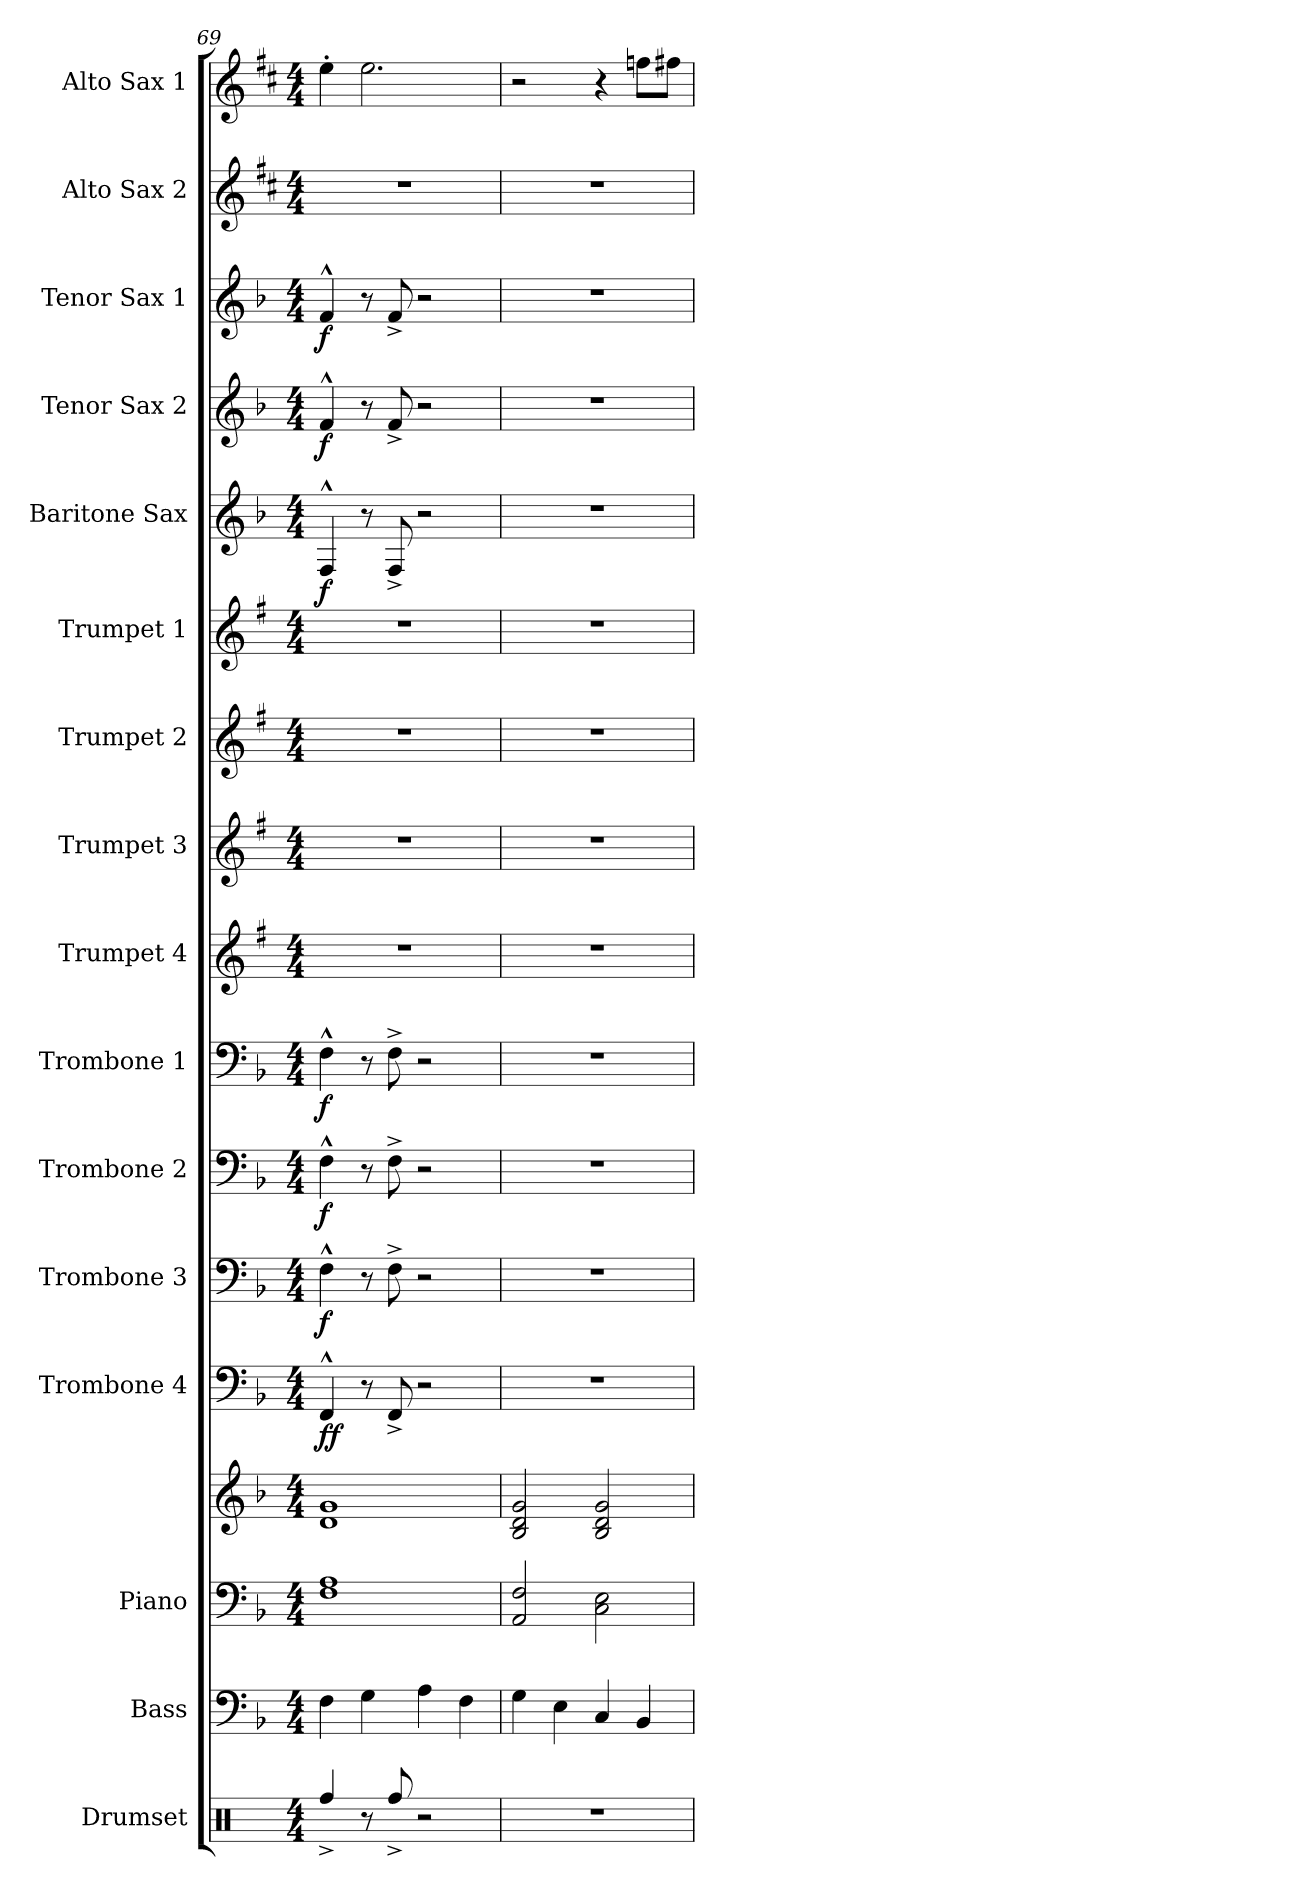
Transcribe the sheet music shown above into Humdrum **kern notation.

**kern	**kern	**kern	**kern	**kern	**dynam	**kern	**dynam	**kern	**dynam	**kern	**dynam	**kern	**kern	**kern	**kern	**kern	**dynam	**kern	**dynam	**kern	**dynam	**kern	**kern
*part16	*part15	*part14	*part14	*part13	*part13	*part12	*part12	*part11	*part11	*part10	*part10	*part9	*part8	*part7	*part6	*part5	*part5	*part4	*part4	*part3	*part3	*part2	*part1
*staff17	*staff16	*staff15	*staff14	*staff13	*staff13	*staff12	*staff12	*staff11	*staff11	*staff10	*staff10	*staff9	*staff8	*staff7	*staff6	*staff5	*staff5	*staff4	*staff4	*staff3	*staff3	*staff2	*staff1
*I"Drumset	*I"Bass	*I"Piano	*	*I"Trombone 4	*	*I"Trombone 3	*	*I"Trombone 2	*	*I"Trombone 1	*	*I"Trumpet 4	*I"Trumpet 3	*I"Trumpet 2	*I"Trumpet 1	*I"Baritone Sax	*	*I"Tenor Sax 2	*	*I"Tenor Sax 1	*	*I"Alto Sax 2	*I"Alto Sax 1
*I'Drs.	*I'Bass	*I'Piano	*	*I'Tbn. 4	*	*I'Tbn. 3	*	*I'Tbn. 2	*	*I'Tbn. 1	*	*I'Tpt. 4	*I'Tpt. 3	*I'Tpt. 2	*I'Tpt. 1	*I'Bari	*	*I'Tenor 2	*	*I'Tenor 1	*	*I'Alto 2	*I'Alto 1
*clefX	*clefF4	*clefF4	*clefG2	*clefF4	*	*clefF4	*	*clefF4	*	*clefF4	*	*clefG2	*clefG2	*clefG2	*clefG2	*clefG2	*	*clefG2	*	*clefG2	*	*clefG2	*clefG2
*	*ITrd7c12	*	*	*	*	*	*	*	*	*	*	*ITrd1c2	*ITrd1c2	*ITrd1c2	*ITrd1c2	*ITrd12c21	*	*ITrd8c14	*	*ITrd8c14	*	*ITrd5c9	*ITrd5c9
*k[]	*k[b-]	*k[b-]	*k[b-]	*k[b-]	*	*k[b-]	*	*k[b-]	*	*k[b-]	*	*k[b-]	*k[b-]	*k[b-]	*k[b-]	*k[b-]	*	*k[b-]	*	*k[b-]	*	*k[b-]	*k[b-]
*M4/4	*M4/4	*M4/4	*M4/4	*M4/4	*	*M4/4	*	*M4/4	*	*M4/4	*	*M4/4	*M4/4	*M4/4	*M4/4	*M4/4	*	*M4/4	*	*M4/4	*	*M4/4	*M4/4
=69	=69	=69	=69	=69	=69	=69	=69	=69	=69	=69	=69	=69	=69	=69	=69	=69	=69	=69	=69	=69	=69	=69	=69
*^	*	*	*	*	*	*	*	*	*	*	*	*	*	*	*	*	*	*	*	*	*	*	*
!	!	!	!	!	!	!LO:DY:b	!	!LO:DY:b	!	!LO:DY:b	!	!LO:DY:b	!	!	!	!	!	!LO:DY:b	!	!LO:DY:b	!	!LO:DY:b	!	!
4Rff^/	4R\	4FF\	1F 1A	1d 1g	4FF^^/	ff	4F^^\	f	4F^^\	f	4F^^\	f	1r	1r	1r	1r	4FF^^/	f	4F^^/	f	4F^^/	f	1r	4g'\
8r	4R\	4GG\	.	.	8r	.	8r	.	8r	.	8r	.	.	.	.	.	8r	.	8r	.	8r	.	.	2.g\
8Rff^/	.	.	.	.	8FF^/	.	8F^\	.	8F^\	.	8F^\	.	.	.	.	.	8FF^/	.	8F^/	.	8F^/	.	.	.
2r	4R\	4AA\	.	.	2r	.	2r	.	2r	.	2r	.	.	.	.	.	2r	.	2r	.	2r	.	.	.
.	4R\	4FF\	.	.	.	.	.	.	.	.	.	.	.	.	.	.	.	.	.	.	.	.	.	.
*v	*v	*	*	*	*	*	*	*	*	*	*	*	*	*	*	*	*	*	*	*	*	*	*	*
=70	=70	=70	=70	=70	=70	=70	=70	=70	=70	=70	=70	=70	=70	=70	=70	=70	=70	=70	=70	=70	=70	=70	=70
1r	4GG\	2AA/ 2F/	2B-/ 2d/ 2g/	1r	.	1r	.	1r	.	1r	.	1r	1r	1r	1r	1r	.	1r	.	1r	.	1r	2r
.	4EE\	.	.	.	.	.	.	.	.	.	.	.	.	.	.	.	.	.	.	.	.	.	.
.	4CC/	2C\ 2E\	2B-/ 2d/ 2g/	.	.	.	.	.	.	.	.	.	.	.	.	.	.	.	.	.	.	.	4r
.	4BBB-/	.	.	.	.	.	.	.	.	.	.	.	.	.	.	.	.	.	.	.	.	.	8a-X\L
.	.	.	.	.	.	.	.	.	.	.	.	.	.	.	.	.	.	.	.	.	.	.	8an\J
=	=	=	=	=	=	=	=	=	=	=	=	=	=	=	=	=	=	=	=	=	=	=	=
*-	*-	*-	*-	*-	*-	*-	*-	*-	*-	*-	*-	*-	*-	*-	*-	*-	*-	*-	*-	*-	*-	*-	*-
